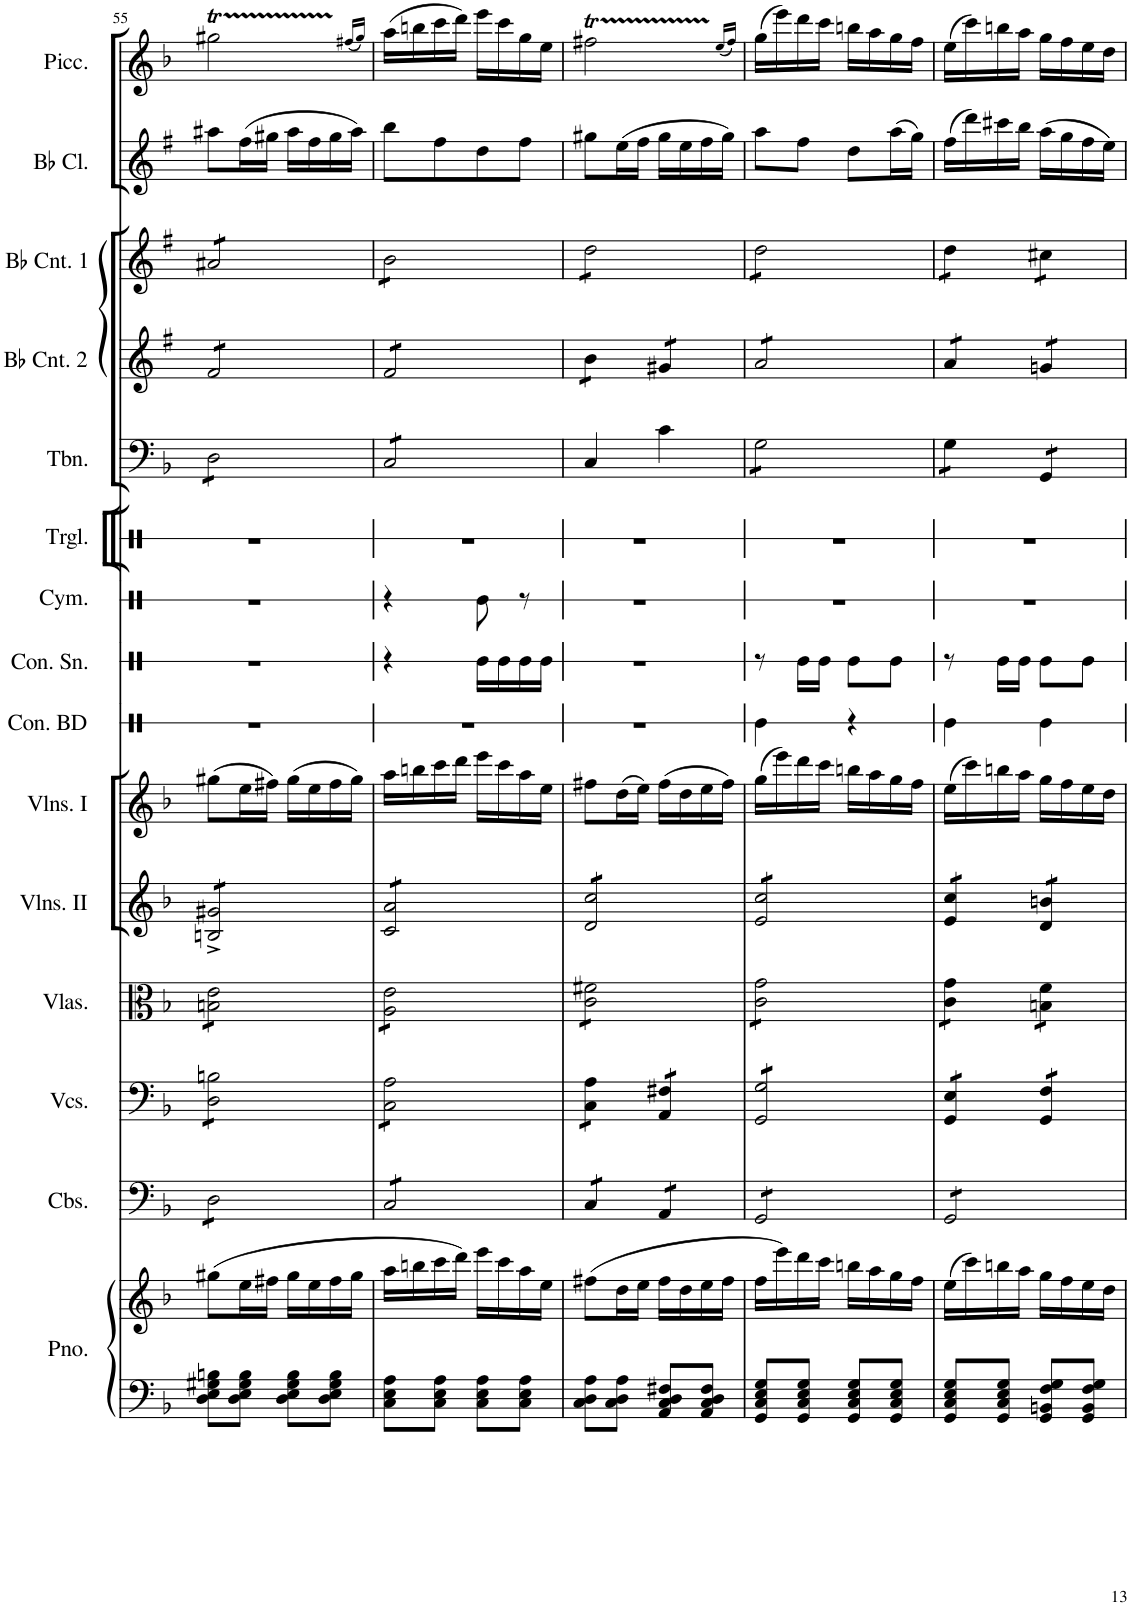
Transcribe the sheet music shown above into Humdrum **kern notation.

**kern	**kern	**kern	**kern	**kern	**kern	**kern	**kern	**kern	**kern	**kern	**kern	**kern	**kern	**kern	**kern
*part15	*part15	*part14	*part13	*part12	*part11	*part10	*part9	*part8	*part7	*part6	*part5	*part4	*part3	*part2	*part1
*staff16	*staff15	*staff14	*staff13	*staff12	*staff11	*staff10	*staff9	*staff8	*staff7	*staff6	*staff5	*staff4	*staff3	*staff2	*staff1
*I"Piano	*	*I"Contrabasses	*I"Violoncellos	*I"Violas	*I"Violins II	*I"Violins I	*I"Concert Bass Drum	*I"Concert Snare Drum	*I"Cymbal	*I"Triangle	*I"Trombone	*I"Bb Cornet 2	*I"Bb Cornet 1	*I"Bb Clarinet	*I"Piccolo
*I'Pno.	*	*I'Cbs.	*I'Vcs.	*I'Vlas.	*I'Vlns. II	*I'Vlns. I	*I'Con. BD	*I'Con. Sn.	*I'Cym.	*I'Trgl.	*I'Tbn.	*I'Bb Cnt. 2	*I'Bb Cnt. 1	*I'Bb Cl.	*I'Picc.
!!LO:PB:g=z
*clefF4	*clefG2	*clefF4	*clefF4	*clefC3	*clefG2	*clefG2	*clefX	*clefX	*clefX	*clefX	*clefF4	*clefG2	*clefG2	*clefG2	*clefG2
*	*	*Trd7c12	*	*	*	*	*	*	*	*	*	*Trd1c2	*Trd1c2	*Trd1c2	*Trd-7c-12
*k[b-]	*k[b-]	*k[b-]	*k[b-]	*k[b-]	*k[b-]	*k[b-]	*k[]	*k[]	*k[]	*k[]	*k[b-]	*k[f#]	*k[f#]	*k[f#]	*k[b-]
*M2/4	*M2/4	*M2/4	*M2/4	*M2/4	*M2/4	*M2/4	*M2/4	*M2/4	*M2/4	*M2/4	*M2/4	*M2/4	*M2/4	*M2/4	*M2/4
=55	=55	=55	=55	=55	=55	=55	=55	=55	=55	=55	=55	=55	=55	=55	=55
*	*	*tremolo	*	*	*	*	*	*	*	*	*	*	*	*	*
*	*	*	*tremolo	*	*	*	*	*	*	*	*	*	*	*	*
*	*	*	*	*tremolo	*	*	*	*	*	*	*	*	*	*	*
*	*	*	*	*	*tremolo	*	*	*	*	*	*	*	*	*	*
*	*	*	*	*	*	*	*	*	*	*	*tremolo	*	*	*	*
*	*	*	*	*	*	*	*	*	*	*	*	*tremolo	*	*	*
*	*	*	*	*	*	*	*	*	*	*	*	*	*tremolo	*	*
8D\ 8E\ 8G#X\ 8Bn\L	(8gg#X\L	8D\L	8D\ 8Bn\L	8Bn\ 8e\L	8Bn/^ 8g#X/^L	(8gg#X\L	2r	2r	2r	2r	8D\L	8f#/L	8a#X/L	8aa#X\L	2gg#Xt\
8D\ 8E\ 8G#\ 8B\J	16ee\L	8D\	8D\ 8Bn\	8Bn\ 8e\	8Bn/^ 8g#X/^	16ee\L	.	.	.	.	8D\	8f#/	8a#X/	(16ff#\L	.
.	16ff#X\JJ	.	.	.	.	16ff#X\JJ)	.	.	.	.	.	.	.	16gg#X\JJ	.
8D\ 8E\ 8G#\ 8B\L	16gg#\LL	8D\	8D\ 8Bn\	8Bn\ 8e\	8Bn/^ 8g#X/^	(16gg#\LL	.	.	.	.	8D\	8f#/	8a#X/	16aa#\LL	.
.	16ee\	.	.	.	.	16ee\	.	.	.	.	.	.	.	16ff#\	.
8D\ 8E\ 8G#\ 8B\J	16ff#\	8D\J	8D\ 8Bn\J	8Bn\ 8e\J	8Bn/^ 8g#X/^J	16ff#\	.	.	.	.	8D\J	8f#/J	8a#X/J	16gg#\	.
.	16gg#\JJ	.	.	.	.	16gg#\JJ)	.	.	.	.	.	.	.	16aa#\JJ)	.
.	.	.	.	.	.	.	.	.	.	.	.	.	.	.	(16qff#X/LL
.	.	.	.	.	.	.	.	.	.	.	.	.	.	.	16qgg#/JJ)
=56	=56	=56	=56	=56	=56	=56	=56	=56	=56	=56	=56	=56	=56	=56	=56
8C\ 8E\ 8A\L	16aa\LL	8C/L	8C\ 8A\L	8A\ 8e\L	8c/ 8a/L	16aa\LL	2r	4r	4r	2r	8C/L	8f#/L	8b\L	8bb\L	(16aa\LL
.	16bbn\	.	.	.	.	16bbn\	.	.	.	.	.	.	.	.	16bbn\
8C\ 8E\ 8A\J	16ccc\	8C/	8C\ 8A\	8A\ 8e\	8c/ 8a/	16ccc\	.	.	.	.	8C/	8f#/	8b\	8ff#\	16ccc\
.	16ddd\JJ)	.	.	.	.	16ddd\JJ	.	.	.	.	.	.	.	.	16ddd\JJ)
8C\ 8E\ 8A\L	16eee\LL	8C/	8C\ 8A\	8A\ 8e\	8c/ 8a/	16eee\LL	.	16Re\LL	8Re\	.	8C/	8f#/	8b\	8dd\	16eee\LL
.	16ccc\	.	.	.	.	16ccc\	.	16Re\	.	.	.	.	.	.	16ccc\
8C\ 8E\ 8A\J	16aa\	8C/J	8C\ 8A\J	8A\ 8e\J	8c/ 8a/J	16aa\	.	16Re\	8r	.	8C/J	8f#/J	8b\J	8ff#\J	16gg\
*	*	*	*	*	*	*	*	*	*	*	*Xtremolo	*	*	*	*
.	16ee\JJ	.	.	.	.	16ee\JJ	.	16Re\JJ	.	.	.	.	.	.	16ee\JJ
=57	=57	=57	=57	=57	=57	=57	=57	=57	=57	=57	=57	=57	=57	=57	=57
8C\ 8D\ 8A\L	(8ff#X\L	8C/L	8C\ 8A\L	8c\ 8f#X\L	8d/ 8cc/L	8ff#X\L	2r	2r	2r	2r	4C/	8b\L	8dd\L	8gg#X\L	2ff#Xt\
8C\ 8D\ 8A\J	16dd\L	8C/J	8C\ 8A\J	8c\ 8f#X\	8d/ 8cc/	(16dd\L	.	.	.	.	.	8b\J	8dd\	(16ee\L	.
.	16ee\JJ	.	.	.	.	16ee\JJ)	.	.	.	.	.	.	.	16ff#\JJ	.
8AA/ 8C/ 8D/ 8F#X/L	16ff#\LL	8AA/L	8AA/ 8F#X/L	8c\ 8f#X\	8d/ 8cc/	(16ff#\LL	.	.	.	.	4c\	8g#X/L	8dd\	16gg#\LL	.
.	16dd\	.	.	.	.	16dd\	.	.	.	.	.	.	.	16ee\	.
8AA/ 8C/ 8D/ 8F#/J	16ee\	8AA/J	8AA/ 8F#X/J	8c\ 8f#X\J	8d/ 8cc/J	16ee\	.	.	.	.	.	8g#X/J	8dd\J	16ff#\	.
.	16ff#\JJ	.	.	.	.	16ff#\JJ)	.	.	.	.	.	.	.	16gg#\JJ)	.
.	.	.	.	.	.	.	.	.	.	.	.	.	.	.	(16qee/LL
.	.	.	.	.	.	.	.	.	.	.	.	.	.	.	16qff#/JJ)
=58	=58	=58	=58	=58	=58	=58	=58	=58	=58	=58	=58	=58	=58	=58	=58
*	*	*	*	*	*	*	*	*	*	*	*tremolo	*	*	*	*
8GG/ 8C/ 8E/ 8G/L	16ff\LL	8GG/L	8GG/ 8G/L	8c\ 8g\L	8e/ 8cc/L	(16gg\LL	4Re\	8r	2r	2r	8G\L	8a/L	8dd\L	8aa\L	(16gg\LL
.	16eee\)	.	.	.	.	16eee\)	.	.	.	.	.	.	.	.	16eee\)
8GG/ 8C/ 8E/ 8G/J	16ddd\	8GG/	8GG/ 8G/	8c\ 8g\	8e/ 8cc/	16ddd\	.	16Re\LL	.	.	8G\	8a/	8dd\	8ff#\J	16ddd\
.	16ccc\JJ	.	.	.	.	16ccc\JJ	.	16Re\JJ	.	.	.	.	.	.	16ccc\JJ
8GG/ 8C/ 8E/ 8G/L	16bbn\LL	8GG/	8GG/ 8G/	8c\ 8g\	8e/ 8cc/	16bbn\LL	4r	8Re\L	.	.	8G\	8a/	8dd\	8dd\L	16bbn\LL
.	16aa\	.	.	.	.	16aa\	.	.	.	.	.	.	.	.	16aa\
8GG/ 8C/ 8E/ 8G/J	16gg\	8GG/J	8GG/ 8G/J	8c\ 8g\J	8e/ 8cc/J	16gg\	.	8Re\J	.	.	8G\J	8a/J	8dd\J	(16aa\L	16gg\
.	16ff\JJ	.	.	.	.	16ff\JJ	.	.	.	.	.	.	.	16gg\JJ)	16ff\JJ
=59	=59	=59	=59	=59	=59	=59	=59	=59	=59	=59	=59	=59	=59	=59	=59
8GG/ 8C/ 8E/ 8G/L	(16ee\LL	8GG/L	8GG/ 8E/L	8c\ 8g\L	8e/ 8cc/L	(16ee\LL	4Re\	8r	2r	2r	8G\L	8a/L	8dd\L	(16ff#\LL	(16ee\LL
.	16ccc\)	.	.	.	.	16ccc\)	.	.	.	.	.	.	.	16ddd\)	16ccc\)
8GG/ 8C/ 8E/ 8G/J	16bbn\	8GG/	8GG/ 8E/J	8c\ 8g\J	8e/ 8cc/J	16bbn\	.	16Re\LL	.	.	8G\J	8a/J	8dd\J	16ccc#X\	16bbn\
.	16aa\JJ	.	.	.	.	16aa\JJ	.	16Re\JJ	.	.	.	.	.	16bb\JJ	16aa\JJ
8GG/ 8BBn/ 8F/ 8G/L	16gg\LL	8GG/	8GG/ 8F/L	8Bn\ 8f\L	8d/ 8bn/L	16gg\LL	4Re\	8Re\L	.	.	8GG/L	8gn/L	8cc#X\L	(16aa\LL	16gg\LL
.	16ff\	.	.	.	.	16ff\	.	.	.	.	.	.	.	16gg\	16ff\
8GG/ 8BB/ 8F/ 8G/J	16ee\	8GG/J	8GG/ 8F/J	8Bn\ 8f\J	8d/ 8bn/J	16ee\	.	8Re\J	.	.	8GG/J	8gn/J	8cc#X\J	16ff#\	16ee\
*	*	*	*	*	*	*	*	*	*	*	*	*	*Xtremolo	*	*
*	*	*	*	*	*	*	*	*	*	*	*	*Xtremolo	*	*	*
*	*	*	*	*	*	*	*	*	*	*	*Xtremolo	*	*	*	*
*	*	*	*	*	*Xtremolo	*	*	*	*	*	*	*	*	*	*
*	*	*	*	*Xtremolo	*	*	*	*	*	*	*	*	*	*	*
*	*	*	*Xtremolo	*	*	*	*	*	*	*	*	*	*	*	*
*	*	*Xtremolo	*	*	*	*	*	*	*	*	*	*	*	*	*
.	16dd\JJ	.	.	.	.	16dd\JJ	.	.	.	.	.	.	.	16ee\JJ)	16dd\JJ
=	=	=	=	=	=	=	=	=	=	=	=	=	=	=	=
*-	*-	*-	*-	*-	*-	*-	*-	*-	*-	*-	*-	*-	*-	*-	*-
